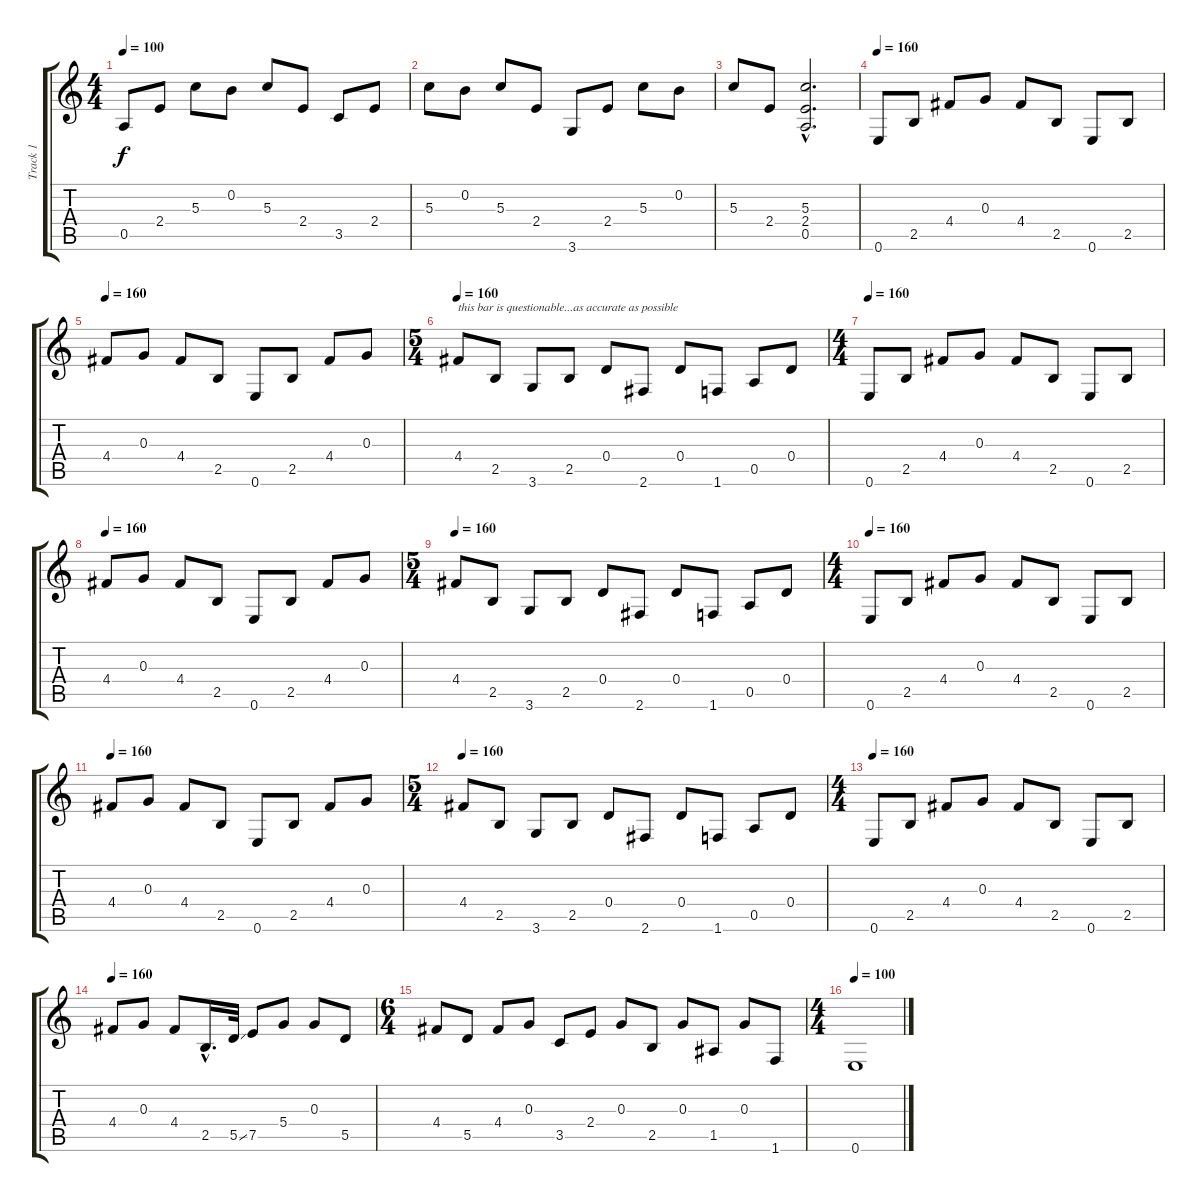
\track ("Track 1" "Track 1") {instrument acousticguitarsteel}
\staff {score tabs}
\tuning (E4 B3 G3 D3 A2 E2) {hide}
\ts (4 4)
\tempo 100
\clef g2
\ks c
0.5.8{dy f} 2.4.8 5.3.8 0.2.8 5.3.8 2.4.8 3.5.8 2.4.8 |
5.3.8 0.2.8 5.3.8 2.4.8 3.6.8 2.4.8 5.3.8 0.2.8 |
5.3.8 2.4.8 (5.3{hac} 2.4{hac} 0.5{hac}).2{d} |
\tempo 160
0.6.8 2.5.8 4.4.8 0.3.8 4.4.8 2.5.8 0.6.8 2.5.8 |
\tempo 160
4.4.8 0.3.8 4.4.8 2.5.8 0.6.8 2.5.8 4.4.8 0.3.8 |
\ts (5 4)
\tempo 160
4.4.8{txt "this bar is questionable...as accurate as possible"} 2.5.8 3.6.8 2.5.8 0.4.8 2.6.8 0.4.8 1.6.8 0.5.8 0.4.8 |
\ts (4 4)
\tempo 160
0.6.8 2.5.8 4.4.8 0.3.8 4.4.8 2.5.8 0.6.8 2.5.8 |
\tempo 160
4.4.8 0.3.8 4.4.8 2.5.8 0.6.8 2.5.8 4.4.8 0.3.8 |
\ts (5 4)
\tempo 160
4.4.8 2.5.8 3.6.8 2.5.8 0.4.8 2.6.8 0.4.8 1.6.8 0.5.8 0.4.8 |
\ts (4 4)
\tempo 160
0.6.8 2.5.8 4.4.8 0.3.8 4.4.8 2.5.8 0.6.8 2.5.8 |
\tempo 160
4.4.8 0.3.8 4.4.8 2.5.8 0.6.8 2.5.8 4.4.8 0.3.8 |
\ts (5 4)
\tempo 160
4.4.8 2.5.8 3.6.8 2.5.8 0.4.8 2.6.8 0.4.8 1.6.8 0.5.8 0.4.8 |
\ts (4 4)
\tempo 160
0.6.8 2.5.8 4.4.8 0.3.8 4.4.8 2.5.8 0.6.8 2.5.8 |
\tempo 160
4.4.8 0.3.8 4.4.8 2.5{hac}.16{d} 5.5{ss}.32 7.5.8 5.4.8 0.3.8 5.5.8 |
\ts (6 4)
4.4.8 5.5.8 4.4.8 0.3.8 3.5.8 2.4.8 0.3.8 2.5.8 0.3.8 1.5.8 0.3.8 1.6.8 |
\ts (4 4)
\tempo 100
0.6.1
